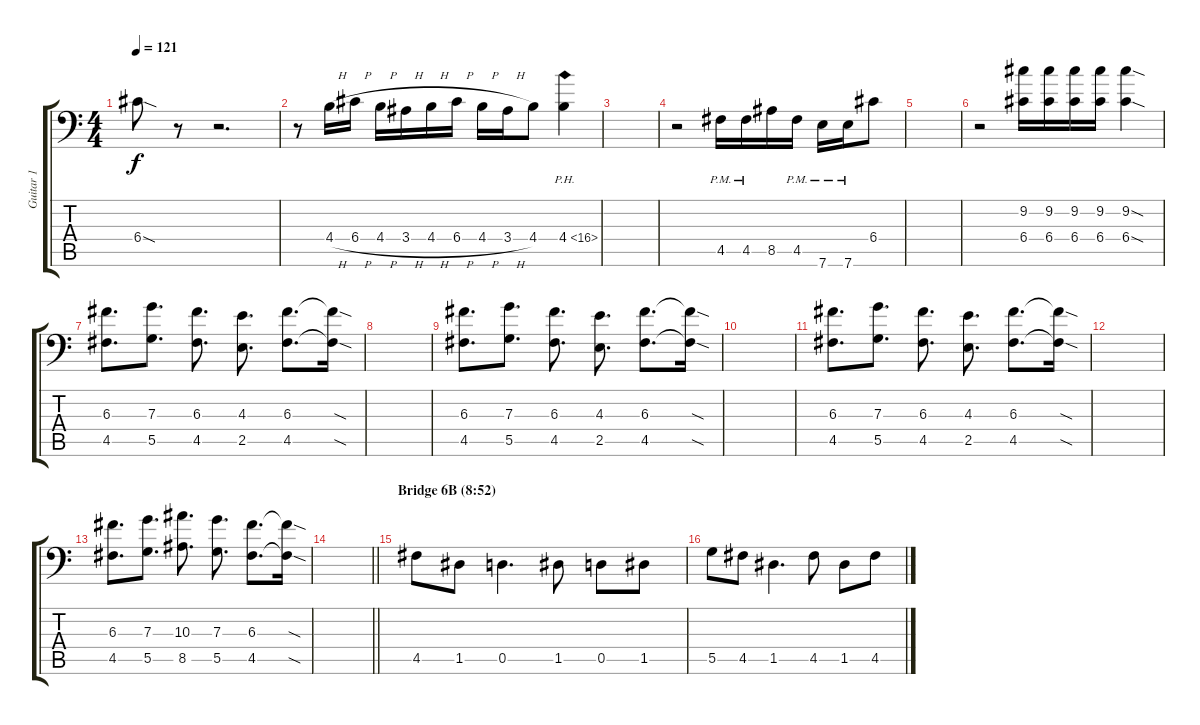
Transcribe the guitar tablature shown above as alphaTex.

\track ("Guitar 1" "Guitar 1") {instrument distortionguitar}
\staff {score tabs}
\tuning (A3 E3 C3 G2 D2 A1) {hide}
\ts (4 4)
\tempo 121
\clef f4
\ks c
6.4{sod t}.8{dy f} r.8 r.2{d} |
r.8 4.4{h}.16 6.4{h}.16 4.4{h}.16 3.4{h}.16 4.4{h}.16 6.4{h}.16 4.4{h}.16 3.4{h}.16 4.4.8 4.4{ph 12}.4 |
|
r.2 4.5{pm}.16 4.5{pm}.16 8.5.16 4.5{pm}.16 7.6{pm}.16 7.6{pm}.16 6.4.8 |
|
r.2 (9.2 6.4).16 (9.2 6.4).16 (9.2 6.4).16 (9.2 6.4).16 (9.2{sod} 6.4{sod}).4 |
(6.3 4.5).8{d} (7.3 5.5).8{d} (6.3 4.5).8{d} (4.3 2.5).8{d} (6.3 4.5).8{d} (6.3{sod t} 4.5{sod t}).16 |
|
(6.3 4.5).8{d} (7.3 5.5).8{d} (6.3 4.5).8{d} (4.3 2.5).8{d} (6.3 4.5).8{d} (6.3{sod t} 4.5{sod t}).16 |
|
(6.3 4.5).8{d} (7.3 5.5).8{d} (6.3 4.5).8{d} (4.3 2.5).8{d} (6.3 4.5).8{d} (6.3{sod t} 4.5{sod t}).16 |
|
(6.3 4.5).8{d} (7.3 5.5).8{d} (10.3 8.5).8{d} (7.3 5.5).8{d} (6.3 4.5).8{d} (6.3{sod t} 4.5{sod t}).16 |
\barLineRight lightlight
|
\section ("" "Bridge 6B (8:52)")
4.5.8{volume 14 balance 3} 1.5.8 0.5.4{d} 1.5.8 0.5.8 1.5.8 |
5.5.8 4.5.8 1.5.4{d} 4.5.8 1.5.8 4.5.8
